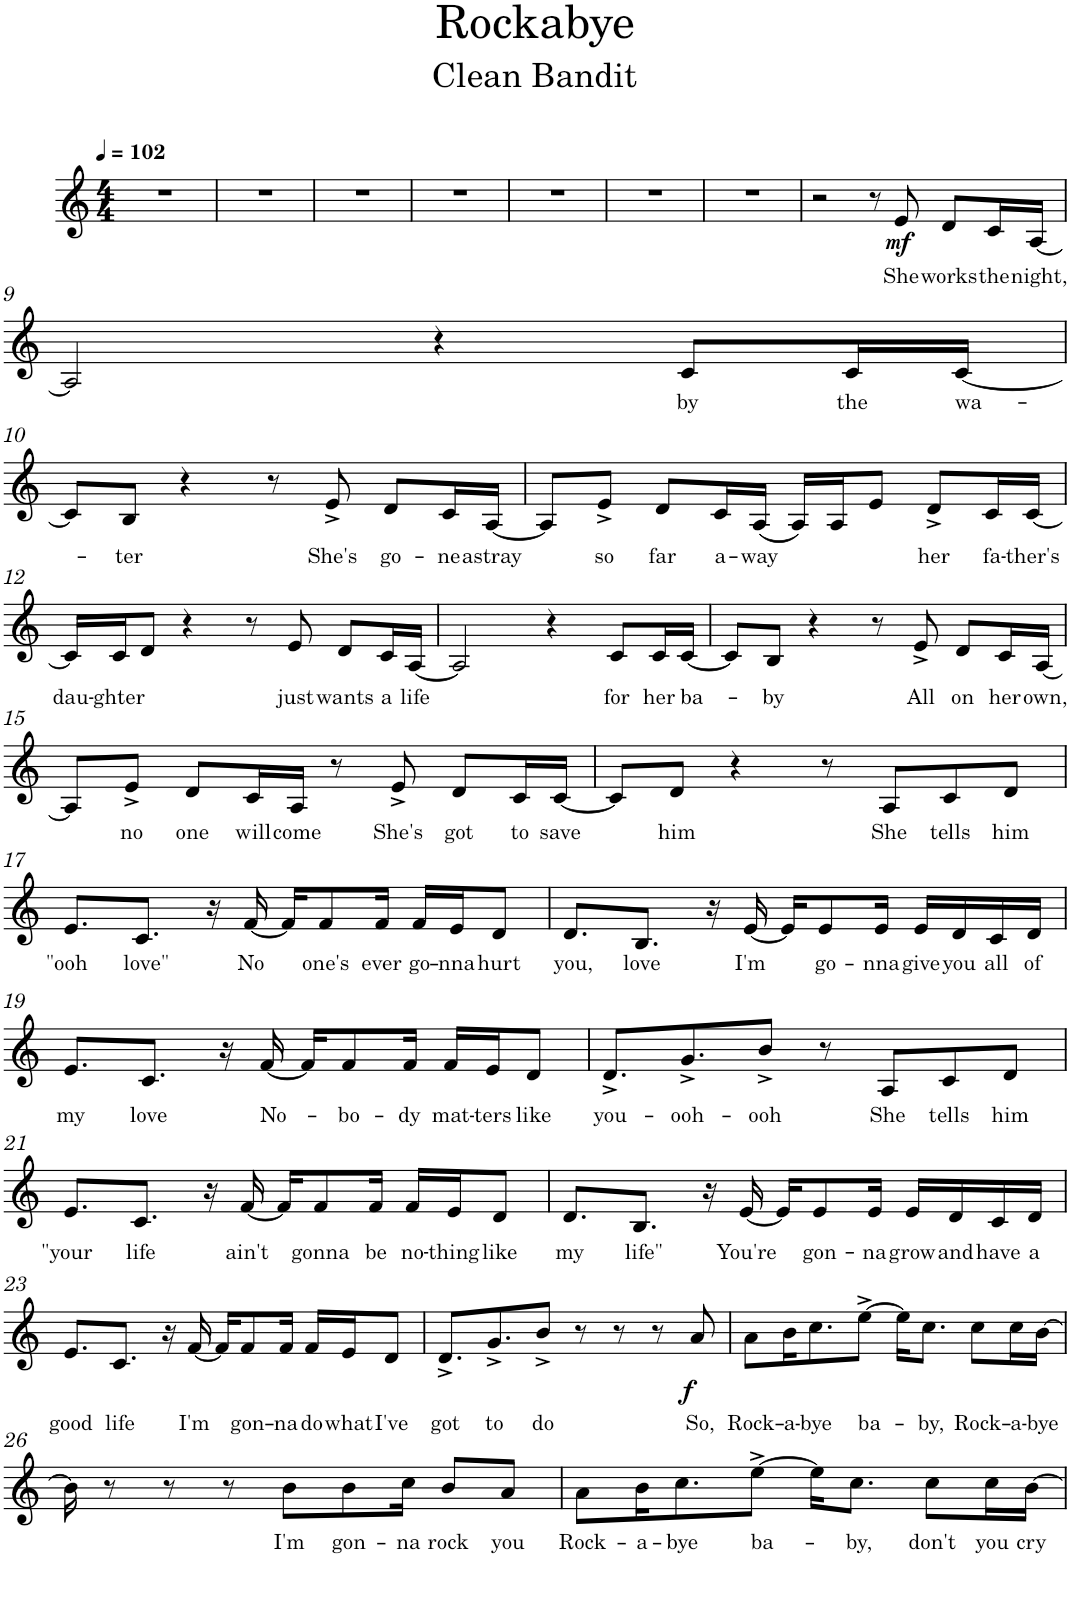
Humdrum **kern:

**kern	**text	**dynam
*part1	*part1	*part1
*staff1	*staff1	*staff1
*I"Piano	*	*
*I'Pno.	*	*
*clefG2	*	*
*k[]	*	*
*M4/4	*	*
*MM102	*	*
=1	=1	=1
1r	.	.
=2	=2	=2
1r	.	.
=3	=3	=3
1r	.	.
=4	=4	=4
1r	.	.
=5	=5	=5
1r	.	.
=6	=6	=6
1r	.	.
=7	=7	=7
1r	.	.
=8	=8	=8
2r	.	.
8r	.	.
!	!LO:LY:b	!LO:DY:b
8e/	She	mf
!	!LO:LY:b	!
8d/L	works	.
!	!LO:LY:b	!
16c/L	the	.
!	!LO:LY:b	!
[16A/JJ	night,	.
!!LO:LB:g=z
=9	=9	=9
2A/]	.	.
4r	.	.
!	!LO:LY:b	!
8c/L	by	.
!	!LO:LY:b	!
16c/L	the	.
!	!LO:LY:b	!
[16c/JJ	wa-	.
!!LO:LB:g=z
=10	=10	=10
8c/L]	.	.
!	!LO:LY:b	!
8B/J	-ter	.
4r	.	.
8r	.	.
!	!LO:LY:b	!
8e^/	She's	.
!	!LO:LY:b	!
8d/L	go-	.
!	!LO:LY:b	!
16c/L	ne	.
!	!LO:LY:b	!
[16A/JJ	astray	.
=11	=11	=11
8A/L]	.	.
!	!LO:LY:b	!
8e^/J	so	.
!	!LO:LY:b	!
8d/L	far	.
!	!LO:LY:b	!
16c/L	a-	.
!	!LO:LY:b	!
(<16A/JJ	-way	.
16A/LL)	.	.
16A/J	.	.
8e/J	.	.
!	!LO:LY:b	!
8d^/L	her	.
!	!LO:LY:b	!
16c/L	-fa-	.
!	!LO:LY:b	!
[16c/JJ	-ther's	.
!!LO:LB:g=z
=12	=12	=12
!	!LO:LY:b	!
16c/LL]	dau-	.
!	!LO:LY:b	!
16c/J	ghter	.
8d/J	.	.
4r	.	.
8r	.	.
!	!LO:LY:b	!
8e/	just	.
!	!LO:LY:b	!
8d/L	wants	.
!	!LO:LY:b	!
16c/L	a	.
!	!LO:LY:b	!
[16A/JJ	life	.
=13	=13	=13
2A/]	.	.
4r	.	.
!	!LO:LY:b	!
8c/L	for	.
!	!LO:LY:b	!
16c/L	her	.
!	!LO:LY:b	!
[16c/JJ	ba-	.
=14	=14	=14
8c/L]	.	.
!	!LO:LY:b	!
8B/J	-by	.
4r	.	.
8r	.	.
!	!LO:LY:b	!
8e^/	All	.
!	!LO:LY:b	!
8d/L	on	.
!	!LO:LY:b	!
16c/L	her	.
!	!LO:LY:b	!
[16A/JJ	own,	.
!!LO:LB:g=z
=15	=15	=15
8A/L]	.	.
!	!LO:LY:b	!
8e^/J	no	.
!	!LO:LY:b	!
8d/L	one	.
!	!LO:LY:b	!
16c/L	will	.
!	!LO:LY:b	!
16A/JJ	come	.
8r	.	.
!	!LO:LY:b	!
8e^/	She's	.
!	!LO:LY:b	!
8d/L	got	.
!	!LO:LY:b	!
16c/L	to	.
!	!LO:LY:b	!
[16c/JJ	save	.
=16	=16	=16
8c/L]	.	.
!	!LO:LY:b	!
8d/J	-him	.
4r	.	.
8r	.	.
!	!LO:LY:b	!
8A/L	She	.
!	!LO:LY:b	!
8c/	tells	.
!	!LO:LY:b	!
8d/J	him	.
!!LO:LB:g=z
=17	=17	=17
!	!LO:LY:b	!
8.e/L	"ooh	.
!	!LO:LY:b	!
8.c/J	love"	.
16r	.	.
!	!LO:LY:b	!
[16f/	No	.
16f/KL]	.	.
!	!LO:LY:b	!
8f/	one's	.
!	!LO:LY:b	!
16f/Jk	ever	.
!	!LO:LY:b	!
16f/LL	go-	.
!	!LO:LY:b	!
16e/J	-nna	.
!	!LO:LY:b	!
8d/J	hurt	.
=18	=18	=18
!	!LO:LY:b	!
8.d/L	you,	.
!	!LO:LY:b	!
8.B/J	love	.
16r	.	.
!	!LO:LY:b	!
[16e/	I'm	.
16e/KL]	.	.
!	!LO:LY:b	!
8e/	go-	.
!	!LO:LY:b	!
16e/Jk	-nna	.
!	!LO:LY:b	!
16e/LL	give	.
!	!LO:LY:b	!
16d/	you	.
!	!LO:LY:b	!
16c/	all	.
!	!LO:LY:b	!
16d/JJ	of	.
!!LO:LB:g=z
=19	=19	=19
!	!LO:LY:b	!
8.e/L	my	.
!	!LO:LY:b	!
8.c/J	love	.
16r	.	.
!	!LO:LY:b	!
[16f/	No-	.
16f/KL]	.	.
!	!LO:LY:b	!
8f/	-bo-	.
!	!LO:LY:b	!
16f/Jk	-dy	.
!	!LO:LY:b	!
16f/LL	mat-	.
!	!LO:LY:b	!
16e/J	-ters	.
!	!LO:LY:b	!
8d/J	like	.
=20	=20	=20
!	!LO:LY:b	!
8.d^/L	you-	.
!	!LO:LY:b	!
8.g^/	-ooh-	.
!	!LO:LY:b	!
8b^/J	-ooh	.
8r	.	.
!	!LO:LY:b	!
8A/L	She	.
!	!LO:LY:b	!
8c/	tells	.
!	!LO:LY:b	!
8d/J	him	.
!!LO:LB:g=z
=21	=21	=21
!	!LO:LY:b	!
8.e/L	"your	.
!	!LO:LY:b	!
8.c/J	life	.
16r	.	.
!	!LO:LY:b	!
[16f/	ain't	.
16f/KL]	.	.
!	!LO:LY:b	!
8f/	gonna	.
!	!LO:LY:b	!
16f/Jk	be	.
!	!LO:LY:b	!
16f/LL	no-	.
!	!LO:LY:b	!
16e/J	-thing	.
!	!LO:LY:b	!
8d/J	like	.
=22	=22	=22
!	!LO:LY:b	!
8.d/L	my	.
!	!LO:LY:b	!
8.B/J	life"	.
16r	.	.
!	!LO:LY:b	!
[16e/	You're	.
16e/KL]	.	.
!	!LO:LY:b	!
8e/	gon-	.
!	!LO:LY:b	!
16e/Jk	-na	.
!	!LO:LY:b	!
16e/LL	grow	.
!	!LO:LY:b	!
16d/	and	.
!	!LO:LY:b	!
16c/	have	.
!	!LO:LY:b	!
16d/JJ	a	.
!!LO:LB:g=z
=23	=23	=23
!	!LO:LY:b	!
8.e/L	good	.
!	!LO:LY:b	!
8.c/J	life	.
16r	.	.
!	!LO:LY:b	!
[16f/	I'm	.
16f/KL]	.	.
!	!LO:LY:b	!
8f/	gon-	.
!	!LO:LY:b	!
16f/Jk	-na	.
!	!LO:LY:b	!
16f/LL	do	.
!	!LO:LY:b	!
16e/J	what	.
!	!LO:LY:b	!
8d/J	I've	.
=24	=24	=24
!	!LO:LY:b	!
8.d^/L	got	.
!	!LO:LY:b	!
8.g^/	to	.
!	!LO:LY:b	!
8b^/J	do	.
8r	.	.
8r	.	.
8r	.	.
!	!LO:LY:b	!LO:DY:b
8a/	So,	f
=25	=25	=25
!	!LO:LY:b	!
8a\L	Rock-	.
!	!LO:LY:b	!
16b\K	-a-	.
!	!LO:LY:b	!
8.cc\	-bye	.
!	!LO:LY:b	!
[8ee^\J	ba-	.
16ee\KL]	.	.
!	!LO:LY:b	!
8.cc\J	-by,	.
!	!LO:LY:b	!
8cc\L	Rock-	.
!	!LO:LY:b	!
16cc\L	-a-	.
!	!LO:LY:b	!
[16b\JJ	-bye	.
!!LO:LB:g=z
=26	=26	=26
16b\]	.	.
8r	.	.
8r	.	.
8r	.	.
!	!LO:LY:b	!
8b\L	I'm	.
!	!LO:LY:b	!
8b\	gon-	.
!	!LO:LY:b	!
16cc\Jk	-na	.
!	!LO:LY:b	!
8b/L	rock	.
!	!LO:LY:b	!
8a/J	you	.
=27	=27	=27
!	!LO:LY:b	!
8a\L	Rock-	.
!	!LO:LY:b	!
16b\K	-a-	.
!	!LO:LY:b	!
8.cc\	-bye	.
!	!LO:LY:b	!
[8ee^\J	ba-	.
16ee\KL]	.	.
!	!LO:LY:b	!
8.cc\J	-by,	.
!	!LO:LY:b	!
8cc\L	don't	.
!	!LO:LY:b	!
16cc\L	you	.
!	!LO:LY:b	!
[16b\JJ	cry	.
=	=	=
*-	*-	*-
